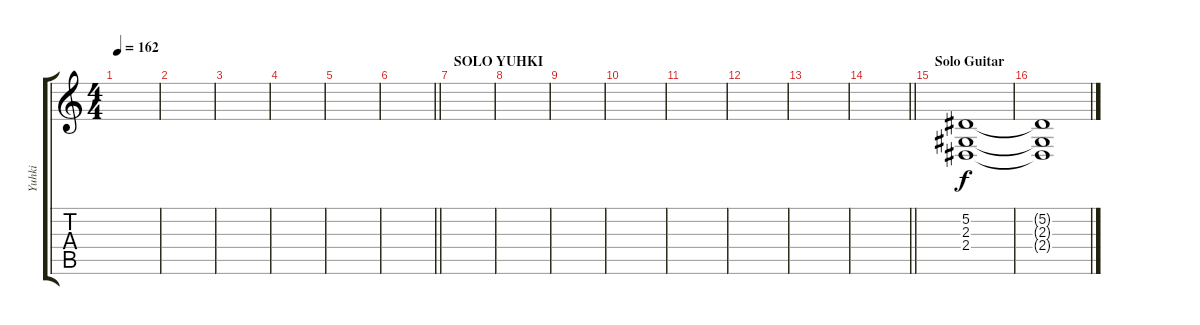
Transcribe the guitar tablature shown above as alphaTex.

\track ("Yuhki" "Yuhki") {instrument stringensemble1}
\staff {score tabs}
\tuning (Eb4 Bb3 Gb3 Db3 Ab2 Eb2) {hide}
\ts (4 4)
\tempo 162
\clef g2
\ks c
|
|
|
|
|
\barLineRight lightlight
|
\section ("" "SOLO YUHKI")
|
|
|
|
|
|
|
\barLineRight lightlight
|
\section ("" "Solo Guitar")
(5.2 2.3 2.4).1{dy f} |
(5.2{t} 2.3{t} 2.4{t}).1
